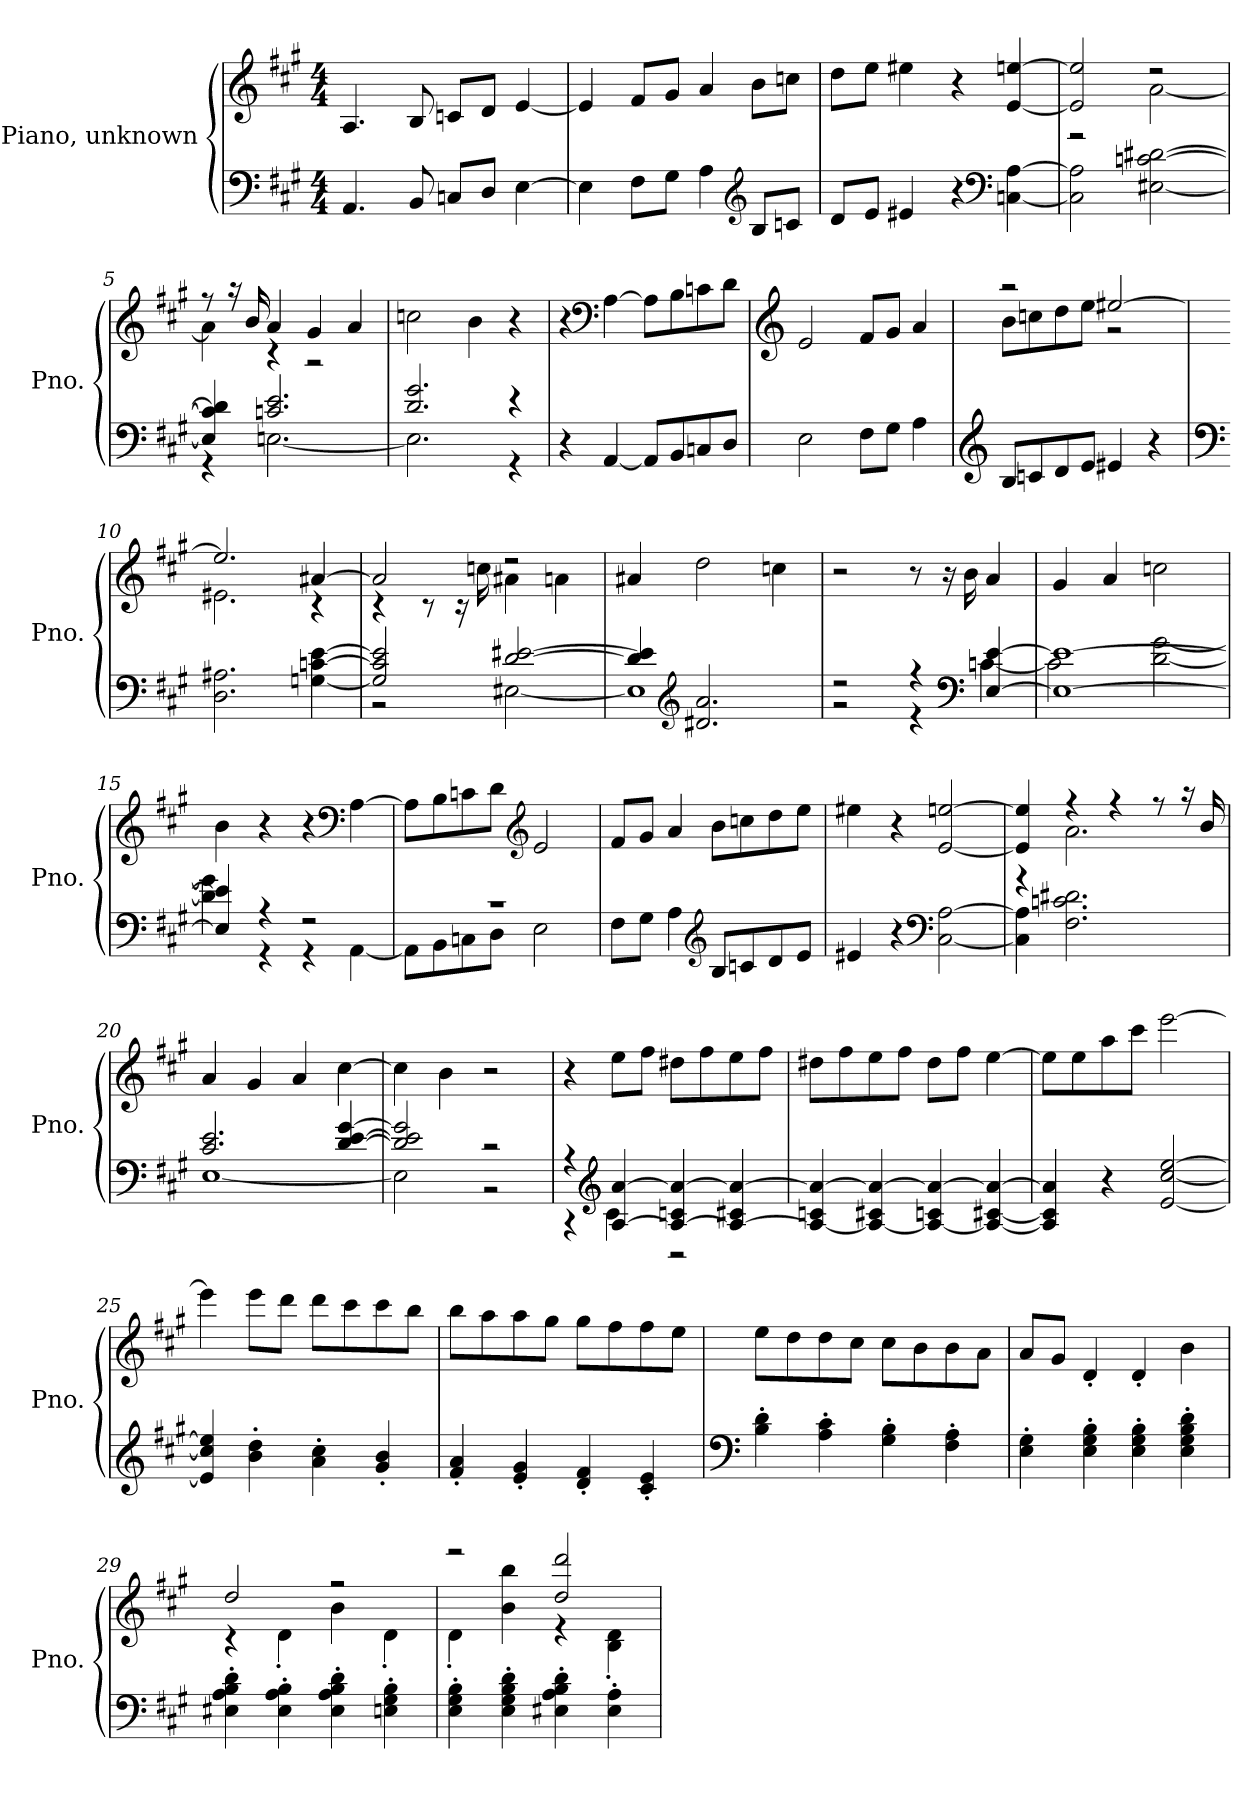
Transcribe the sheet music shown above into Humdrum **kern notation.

**kern	**kern
*part1	*part1
*staff2	*staff1
*I"Piano, unknown	*
*I'Pno.	*
*clefF4	*clefG2
*k[f#c#g#]	*k[f#c#g#]
*M4/4	*M4/4
*MM120	*MM120
=1	=1
4.AA/	4.A/
8BB/	8B/
8Cn/L	8cn/L
8D/J	8d/J
[4E\	[4e/
=2	=2
4E\]	4e/]
8F#\L	8f#/L
8G#\J	8g#/J
4A\	4a/
*clefG2	*
8B/L	8b\L
8cn/J	8ccn\J
=3	=3
8d/L	8dd\L
8e/J	8ee\J
4e#X/	4ee#X\
4r	4r
*clefF4	*
[4Cn\ [4A\	[4e/ [4een/
=4	=4
*	*^
2C\] 2A\]	2e/] 2ee/]	2r
[2E#X\ [2cn\ [2d#X\	2r	[2a\
=5	=5	=5
*^	*	*
4E#/] 4c/] 4d#/]	4r	8r	4a\]
.	.	16r	.
.	.	16b/	.
2.cn/ 2.e/	[2.En\	4a/	4r
.	.	4g#/	2r
.	.	4a/	.
*	*	*v	*v
=6	=6	=6
2.d/ 2.g#/	2.E\]	2ccn\
.	.	4b\
4r	4r	4r
*v	*v	*
!!LO:LB:g=z
=7	=7
4r	4r
*	*clefF4
[4AA/	[4A\
8AA/L]	8A\L]
8BB/	8B\
8Cn/	8cn\
8D/J	8d\J
=8	=8
*	*clefG2
2E\	2e/
8F#\L	8f#/L
8G#\J	8g#/J
4A\	4a/
=9	=9
*clefG2	*
*	*^
8B/L	2r	8b\L
8cn/	.	8ccn\
8d/	.	8dd\
8e/J	.	8ee\J
4e#X/	[2ee#X/	2r
4r	.	.
=10	=10	=10
*clefF4	*	*
2.D\ 2.A#X\	2.ee#/]	2.e#X\
[4Gn\ [4cn\ [4e\	[4a#X/	4r
=11	=11	=11
*^	*	*
2G/] 2c/] 2e/]	2r	2a#/]	4r
.	.	.	8r
.	.	.	16r
.	.	.	16ccn\
[2d/ [2e#X/	[2E#X\	2r	4a#X\
.	.	.	4an\
*	*	*v	*v
!!LO:LB:g=z
=12	=12	=12
4d/] 4e#/]	1E#]	4a#X/
*clefG2	*	*
2.d#X/ 2.a/	.	2dd\
.	.	4ccn\
=13	=13	=13
2r	2r	2r
4r	4r	8r
.	.	16r
.	.	16b\
*clefF4	*	*
[4E/ [4e/	[4cn\	4a/
=14	=14	=14
1E_ 1e_	2c\]	4g#/
.	.	4a/
.	[2d\ [2g#\	2ccn\
=15	=15	=15
4E/] 4e/]	4d\] 4g#\]	4b\
4r	4r	4r
2r	4r	4r
*	*	*clefF4
.	[4AA\	[4A\
=16	=16	=16
1r	8AA\L]	8A\L]
.	8BB\	8B\
.	8Cn\	8cn\
.	8D\J	8d\J
*	*	*clefG2
.	2E\	2e/
*v	*v	*
!!LO:LB:g=z
=17	=17
8F#\L	8f#/L
8G#\J	8g#/J
4A\	4a/
*clefG2	*
8B/L	8b\L
8cn/	8ccn\
8d/	8dd\
8e/J	8ee\J
=18	=18
4e#X/	4ee#X\
4r	4r
*clefF4	*
[2C#\ [2A\	[2e/ [2een/
=19	=19
*	*^
4C#\] 4A\]	4e/] 4ee/]	4r
2.F#\ 2.cn\ 2.d#X\	4r	2.a\
.	4r	.
.	8r	.
.	16r	.
.	16b/	.
*	*v	*v
=20	=20
*^	*
2.c#/ 2.e/	[1E	4a/
.	.	4g#/
.	.	4a/
[4d/ [4e/ [4g#/	.	[4cc#\
=21	=21	=21
2d/] 2e/] 2g#/]	2E\]	4cc#\]
.	.	4b\
2r	2r	2r
!!LO:LB:g=z
=22	=22	=22
4r	4r	4r
*clefG2	*	*
[4A/ [4a/	4c#\	8ee\L
.	.	8ff#\J
4A/_ 4cn/ 4a/_	2r	8dd#X\L
.	.	8ff#\
4A/_ 4c#X/ 4a/_	.	8ee\
.	.	8ff#\J
*v	*v	*
=23	=23
4A/_ 4cn/ 4a/_	8dd#X\L
.	8ff#\
4A/_ 4c#X/ 4a/_	8ee\
.	8ff#\J
4A/_ 4cn/ 4a/_	8dd#\L
.	8ff#\J
4A/_ [4c#X/ 4a/_	[4ee\
=24	=24
4A/] 4c#/] 4a/]	8ee\L]
.	8ee\
4r	8aa\
.	8ccc#\J
[2e/ [2cc#/ [2ee/	[2eee\
=25	=25
4e/] 4cc#/] 4ee/]	4eee\]
4b\' 4dd\'	8eee\L
.	8ddd\J
4a\' 4cc#\'	8ddd\L
.	8ccc#\
4g#/' 4b/'	8ccc#\
.	8bb\J
!!LO:LB:g=z
=26	=26
4f#/' 4a/'	8bb\L
.	8aa\
4e/' 4g#/'	8aa\
.	8gg#\J
4d/' 4f#/'	8gg#\L
.	8ff#\
4c#/' 4e/'	8ff#\
.	8ee\J
=27	=27
*clefF4	*
4B\' 4d\'	8ee\L
.	8dd\
4A\' 4c#\'	8dd\
.	8cc#\J
4G#\' 4B\'	8cc#\L
.	8b\
4F#\' 4A\'	8b\
.	8a\J
=28	=28
4E\' 4G#\'	8a/L
.	8g#/J
4E\' 4G#\' 4B\'	4d'/
4E\' 4G#\' 4B\'	4d'/
4E\' 4G#\' 4B\' 4d\'	4b\
=29	=29
*	*^
4E#X\' 4A\' 4B\' 4d\'	2dd/	4r
4E#\' 4A\' 4B\'	.	4d'\
4E#\' 4A\' 4B\' 4d\'	2r	4b\
4En\' 4G#\' 4B\'	.	4d'\
=30	=30	=30
4E\' 4G#\' 4B\'	2r	4d'\
4E\' 4G#\' 4B\' 4d\'	.	4b\ 4bb\
4E#X\' 4A\' 4B\' 4d\'	2dd/ 2ddd/	4r
4E#\' 4A\'	.	4B\' 4d\'
*	*v	*v
=	=
*-	*-
